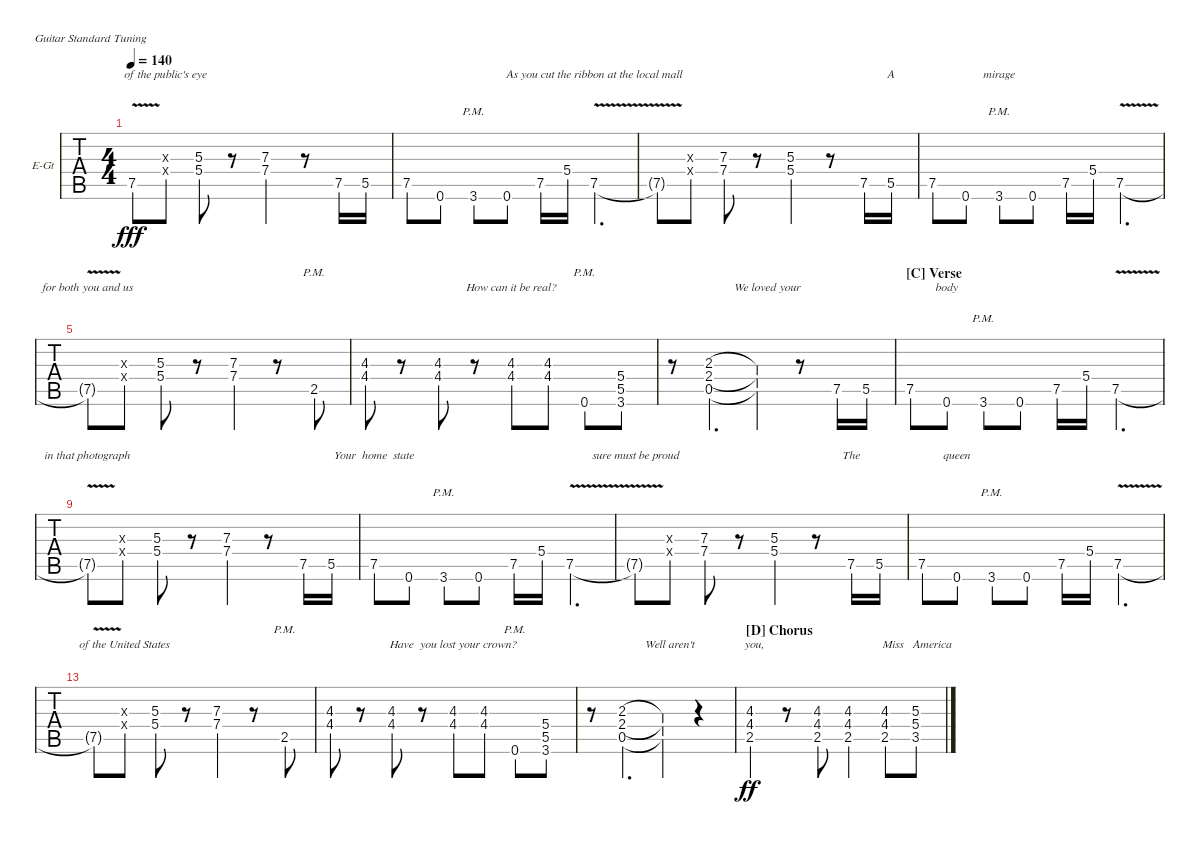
\bracketExtendMode nobrackets
\firstSystemTrackNameOrientation horizontal
\otherSystemsTrackNameOrientation horizontal
\defaultBarNumberDisplay FirstOfSystem
\track ("Lead" "E-Gt") {instrument overdrivenguitar}
\staff {tabs}
\tuning (E4 B3 G3 D3 A2 E2)
\ts (4 4)
\tempo 140
\clef g2
\ks c
7.5{v t}.8{lyrics (0 "") lyrics (1 "") lyrics (2 "") lyrics (3 "") lyrics (4 "") dy fff} (5.4{x} 5.3{x}).8{lyrics (0 "of the public's eye") lyrics (1 "") lyrics (2 "") lyrics (3 "") lyrics (4 "")} (5.4 5.3).8{lyrics (0 "") lyrics (1 "") lyrics (2 "") lyrics (3 "") lyrics (4 "")} r.8 (7.4 7.3).4{lyrics (0 "") lyrics (1 "") lyrics (2 "") lyrics (3 "") lyrics (4 "")} r.8 7.5.16{lyrics (0 "") lyrics (1 "") lyrics (2 "") lyrics (3 "") lyrics (4 "")} 5.5.16{lyrics (0 "") lyrics (1 "") lyrics (2 "") lyrics (3 "") lyrics (4 "")} |
7.5.8{lyrics (0 "") lyrics (1 "") lyrics (2 "") lyrics (3 "") lyrics (4 "")} 0.6.8{lyrics (0 "") lyrics (1 "") lyrics (2 "") lyrics (3 "") lyrics (4 "")} 3.6{pm}.8{lyrics (0 "") lyrics (1 "") lyrics (2 "") lyrics (3 "") lyrics (4 "")} 0.6.8{lyrics (0 "") lyrics (1 "") lyrics (2 "") lyrics (3 "") lyrics (4 "")} 7.5.16{lyrics (0 "") lyrics (1 "") lyrics (2 "") lyrics (3 "") lyrics (4 "")} 5.4.16{lyrics (0 "") lyrics (1 "") lyrics (2 "") lyrics (3 "") lyrics (4 "")} 7.5{v}.4{d lyrics (0 "As you cut the ribbon at the local mall") lyrics (1 "") lyrics (2 "") lyrics (3 "") lyrics (4 "")} |
7.5{v t}.8{lyrics (0 "") lyrics (1 "") lyrics (2 "") lyrics (3 "") lyrics (4 "")} (5.4{x} 5.3{x}).8{lyrics (0 "") lyrics (1 "") lyrics (2 "") lyrics (3 "") lyrics (4 "")} (7.4 7.3).8{lyrics (0 "") lyrics (1 "") lyrics (2 "") lyrics (3 "") lyrics (4 "")} r.8 (5.4 5.3).4{lyrics (0 "") lyrics (1 "") lyrics (2 "") lyrics (3 "") lyrics (4 "")} r.8 7.5.16{lyrics (0 "") lyrics (1 "") lyrics (2 "") lyrics (3 "") lyrics (4 "")} 5.5.16{lyrics (0 "A ") lyrics (1 "") lyrics (2 "") lyrics (3 "") lyrics (4 "")} |
7.5.8{lyrics (0 "") lyrics (1 "") lyrics (2 "") lyrics (3 "") lyrics (4 "")} 0.6.8{lyrics (0 "") lyrics (1 "") lyrics (2 "") lyrics (3 "") lyrics (4 "")} 3.6{pm}.8{lyrics (0 "mirage ") lyrics (1 "") lyrics (2 "") lyrics (3 "") lyrics (4 "")} 0.6.8{lyrics (0 "") lyrics (1 "") lyrics (2 "") lyrics (3 "") lyrics (4 "")} 7.5.16{lyrics (0 "") lyrics (1 "") lyrics (2 "") lyrics (3 "") lyrics (4 "")} 5.4.16{lyrics (0 "") lyrics (1 "") lyrics (2 "") lyrics (3 "") lyrics (4 "")} 7.5{v}.4{d lyrics (0 "") lyrics (1 "") lyrics (2 "") lyrics (3 "") lyrics (4 "")} |
7.5{v t}.8{lyrics (0 "for both you and us") lyrics (1 "") lyrics (2 "") lyrics (3 "") lyrics (4 "")} (5.4{x} 5.3{x}).8{lyrics (0 "") lyrics (1 "") lyrics (2 "") lyrics (3 "") lyrics (4 "")} (5.4 5.3).8{lyrics (0 "") lyrics (1 "") lyrics (2 "") lyrics (3 "") lyrics (4 "")} r.8 (7.4 7.3).4{lyrics (0 "") lyrics (1 "") lyrics (2 "") lyrics (3 "") lyrics (4 "")} r.8 2.5{pm}.8{lyrics (0 "") lyrics (1 "") lyrics (2 "") lyrics (3 "") lyrics (4 "")} |
(4.4 4.3).8{lyrics (0 "") lyrics (1 "") lyrics (2 "") lyrics (3 "") lyrics (4 "")} r.8 (4.4 4.3).8{lyrics (0 "") lyrics (1 "") lyrics (2 "") lyrics (3 "") lyrics (4 "")} r.8 (4.4 4.3).8{lyrics (0 "How can it be real?") lyrics (1 "") lyrics (2 "") lyrics (3 "") lyrics (4 "")} (4.4 4.3).8{lyrics (0 "") lyrics (1 "") lyrics (2 "") lyrics (3 "") lyrics (4 "")} 0.6{pm}.8{lyrics (0 "") lyrics (1 "") lyrics (2 "") lyrics (3 "") lyrics (4 "")} (3.6 5.5 5.4).8{lyrics (0 "") lyrics (1 "") lyrics (2 "") lyrics (3 "") lyrics (4 "")} |
r.8 (2.4 0.5 2.3).4{d lyrics (0 "") lyrics (1 "") lyrics (2 "") lyrics (3 "") lyrics (4 "")} (2.4{t} 0.5{t} 2.3{t}).4{lyrics (0 "       We loved your ") lyrics (1 "") lyrics (2 "") lyrics (3 "") lyrics (4 "")} r.8 7.5.16{lyrics (0 "") lyrics (1 "") lyrics (2 "") lyrics (3 "") lyrics (4 "")} 5.5.16{lyrics (0 "") lyrics (1 "") lyrics (2 "") lyrics (3 "") lyrics (4 "")} |
\section ("C" "Verse")
7.5.8{lyrics (0 "") lyrics (1 "") lyrics (2 "") lyrics (3 "") lyrics (4 "")} 0.6.8{lyrics (0 "body ") lyrics (1 "") lyrics (2 "") lyrics (3 "") lyrics (4 "")} 3.6{pm}.8{lyrics (0 "") lyrics (1 "") lyrics (2 "") lyrics (3 "") lyrics (4 "")} 0.6.8{lyrics (0 "") lyrics (1 "") lyrics (2 "") lyrics (3 "") lyrics (4 "")} 7.5.16{lyrics (0 "") lyrics (1 "") lyrics (2 "") lyrics (3 "") lyrics (4 "")} 5.4.16{lyrics (0 "") lyrics (1 "") lyrics (2 "") lyrics (3 "") lyrics (4 "")} 7.5{v}.4{d lyrics (0 "") lyrics (1 "") lyrics (2 "") lyrics (3 "") lyrics (4 "")} |
7.5{v t}.8{lyrics (0 "in that photograph") lyrics (1 "") lyrics (2 "") lyrics (3 "") lyrics (4 "")} (5.4{x} 5.3{x}).8{lyrics (0 "") lyrics (1 "") lyrics (2 "") lyrics (3 "") lyrics (4 "")} (5.4 5.3).8{lyrics (0 "") lyrics (1 "") lyrics (2 "") lyrics (3 "") lyrics (4 "")} r.8 (7.4 7.3).4{lyrics (0 "") lyrics (1 "") lyrics (2 "") lyrics (3 "") lyrics (4 "")} r.8 7.5.16{lyrics (0 "") lyrics (1 "") lyrics (2 "") lyrics (3 "") lyrics (4 "")} 5.5.16{lyrics (0 "") lyrics (1 "") lyrics (2 "") lyrics (3 "") lyrics (4 "")} |
7.5.8{lyrics (0 "Your  home  state") lyrics (1 "") lyrics (2 "") lyrics (3 "") lyrics (4 "")} 0.6.8{lyrics (0 "") lyrics (1 "") lyrics (2 "") lyrics (3 "") lyrics (4 "")} 3.6{pm}.8{lyrics (0 "") lyrics (1 "") lyrics (2 "") lyrics (3 "") lyrics (4 "")} 0.6.8{lyrics (0 "") lyrics (1 "") lyrics (2 "") lyrics (3 "") lyrics (4 "")} 7.5.16{lyrics (0 "") lyrics (1 "") lyrics (2 "") lyrics (3 "") lyrics (4 "")} 5.4.16{lyrics (0 "") lyrics (1 "") lyrics (2 "") lyrics (3 "") lyrics (4 "")} 7.5{v}.4{d lyrics (0 "") lyrics (1 "") lyrics (2 "") lyrics (3 "") lyrics (4 "")} |
7.5{v t}.8{lyrics (0 " sure must be proud") lyrics (1 "") lyrics (2 "") lyrics (3 "") lyrics (4 "")} (5.4{x} 5.3{x}).8{lyrics (0 "") lyrics (1 "") lyrics (2 "") lyrics (3 "") lyrics (4 "")} (7.4 7.3).8{lyrics (0 "") lyrics (1 "") lyrics (2 "") lyrics (3 "") lyrics (4 "")} r.8 (5.4 5.3).4{lyrics (0 "") lyrics (1 "") lyrics (2 "") lyrics (3 "") lyrics (4 "")} r.8 7.5.16{lyrics (0 "The ") lyrics (1 "") lyrics (2 "") lyrics (3 "") lyrics (4 "")} 5.5.16{lyrics (0 "") lyrics (1 "") lyrics (2 "") lyrics (3 "") lyrics (4 "")} |
7.5.8{lyrics (0 "") lyrics (1 "") lyrics (2 "") lyrics (3 "") lyrics (4 "")} 0.6.8{lyrics (0 "queen ") lyrics (1 "") lyrics (2 "") lyrics (3 "") lyrics (4 "")} 3.6{pm}.8{lyrics (0 "") lyrics (1 "") lyrics (2 "") lyrics (3 "") lyrics (4 "")} 0.6.8{lyrics (0 "") lyrics (1 "") lyrics (2 "") lyrics (3 "") lyrics (4 "")} 7.5.16{lyrics (0 "") lyrics (1 "") lyrics (2 "") lyrics (3 "") lyrics (4 "")} 5.4.16{lyrics (0 "") lyrics (1 "") lyrics (2 "") lyrics (3 "") lyrics (4 "")} 7.5{v}.4{d lyrics (0 "") lyrics (1 "") lyrics (2 "") lyrics (3 "") lyrics (4 "")} |
7.5{v t}.8{lyrics (0 "") lyrics (1 "") lyrics (2 "") lyrics (3 "") lyrics (4 "")} (5.4{x} 5.3{x}).8{lyrics (0 "of the United States") lyrics (1 "") lyrics (2 "") lyrics (3 "") lyrics (4 "")} (5.4 5.3).8{lyrics (0 "") lyrics (1 "") lyrics (2 "") lyrics (3 "") lyrics (4 "")} r.8 (7.4 7.3).4{lyrics (0 "") lyrics (1 "") lyrics (2 "") lyrics (3 "") lyrics (4 "")} r.8 2.5{pm}.8{lyrics (0 "") lyrics (1 "") lyrics (2 "") lyrics (3 "") lyrics (4 "")} |
(4.4 4.3).8{lyrics (0 "") lyrics (1 "") lyrics (2 "") lyrics (3 "") lyrics (4 "")} r.8 (4.4 4.3).8{lyrics (0 "") lyrics (1 "") lyrics (2 "") lyrics (3 "") lyrics (4 "")} r.8 (4.4 4.3).8{lyrics (0 "Have  you lost your crown?") lyrics (1 "") lyrics (2 "") lyrics (3 "") lyrics (4 "")} (4.4 4.3).8{lyrics (0 "") lyrics (1 "") lyrics (2 "") lyrics (3 "") lyrics (4 "")} 0.6{pm}.8{lyrics (0 "") lyrics (1 "") lyrics (2 "") lyrics (3 "") lyrics (4 "")} (3.6 5.5 5.4).8{lyrics (0 "") lyrics (1 "") lyrics (2 "") lyrics (3 "") lyrics (4 "")} |
r.8 (2.4 0.5 2.3).4{d lyrics (0 "") lyrics (1 "") lyrics (2 "") lyrics (3 "") lyrics (4 "")} (2.4{t} 0.5{t} 2.3{t}).4{lyrics (0 "     Well aren't") lyrics (1 "") lyrics (2 "") lyrics (3 "") lyrics (4 "")} r.4 |
\section ("D" "Chorus")
(4.4 4.3 2.5).4{lyrics (0 "   you,") lyrics (1 "") lyrics (2 "") lyrics (3 "") lyrics (4 "") dy ff} r.8 (4.4 4.3 2.5).8{lyrics (0 "") lyrics (1 "") lyrics (2 "") lyrics (3 "") lyrics (4 "")} (4.4 4.3 2.5).4{lyrics (0 "") lyrics (1 "") lyrics (2 "") lyrics (3 "") lyrics (4 "")} (4.4 4.3 2.5).8{lyrics (0 "") lyrics (1 "") lyrics (2 "") lyrics (3 "") lyrics (4 "")} (5.4 5.3 3.5).8{lyrics (0 " Miss   America") lyrics (1 "") lyrics (2 "") lyrics (3 "") lyrics (4 "")}
